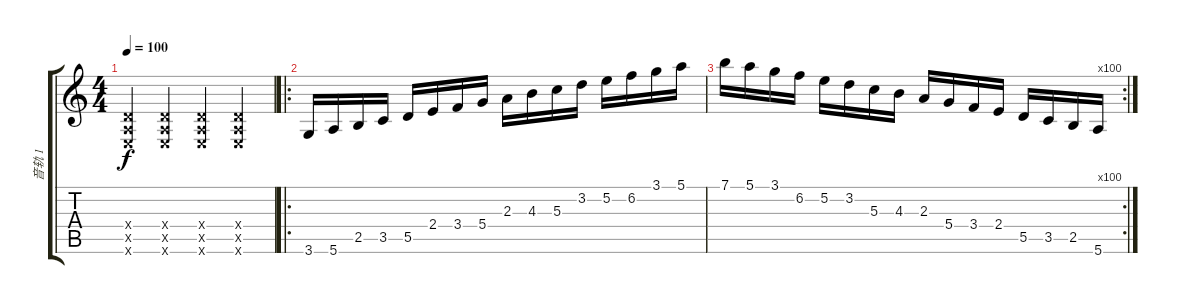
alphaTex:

\track ("音轨 1" "音轨 1") {instrument acousticguitarnylon}
\staff {score tabs}
\tuning (E4 B3 G3 D3 A2 E2) {hide}
\ts (4 4)
\tempo 100
\clef g2
\ks c
(0.4{x} 0.5{x} 0.6{x}).4{dy f instrument acousticguitarnylon} (0.4{x} 0.5{x} 0.6{x}).4 (0.4{x} 0.5{x} 0.6{x}).4 (0.4{x} 0.5{x} 0.6{x}).4 |
\ro
3.6.16 5.6.16 2.5.16 3.5.16 5.5.16 2.4.16 3.4.16 5.4.16 2.3.16 4.3.16 5.3.16 3.2.16 5.2.16 6.2.16 3.1.16 5.1.16 |
\rc 100
7.1.16 5.1.16 3.1.16 6.2.16 5.2.16 3.2.16 5.3.16 4.3.16 2.3.16 5.4.16 3.4.16 2.4.16 5.5.16 3.5.16 2.5.16 5.6.16
